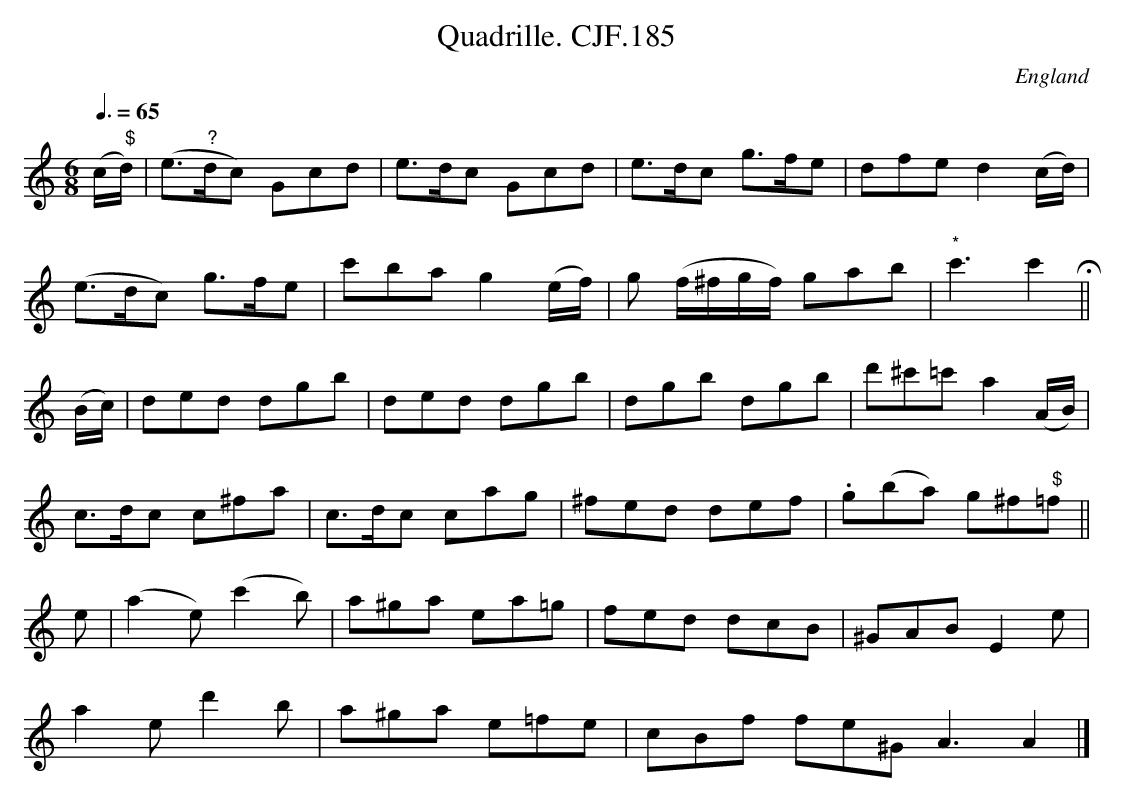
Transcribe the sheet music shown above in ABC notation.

X:1
T:Quadrille. CJF.185
L:1/8
M:6/8
O:England
Q:3/8=65
K:C
(c/" $"d/)|(e>"?"dc) Gcd|e>dc Gcd|e>dc g>fe|\
dfed2(c/d/)|!
(e>dc) g>fe|c'bag2(e/f/)|\
g (f/^f/g/f/) gab|"*"c'3c'2H||!
(B/c/)|\
ded dgb|ded dgb|dgb dgb|d'^c'=c'a2(A/B/)|!
c>dc c^fa|c>dc cag|^fed def|.g(ba) g^f" $"=f||!
e|(a2e)(c'2b)|a^ga ea=g|fed dcB|^GABE2e|!
a2ed'2b|a^ga e=fe|cBf fe^GA3A2|]
